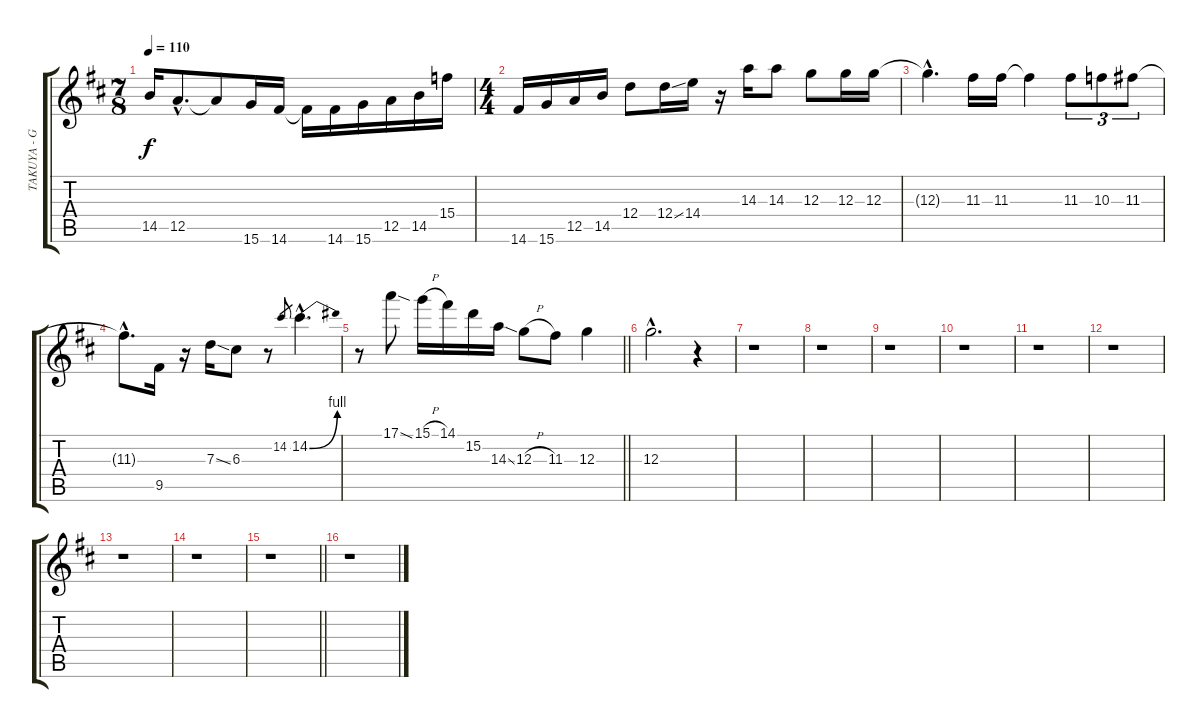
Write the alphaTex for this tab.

\track ("TAKUYA - Guitar 1" "TAKUYA - G") {instrument distortionguitar}
\staff {score tabs}
\tuning (E4 B3 G3 D3 A2 E2) {hide}
\ts (7 8)
\tempo 110
\clef g2
\ks d
14.5{t}.16{dy f} 12.5{hac}.8{d} 12.5{t}.8 15.6.16 14.6.16 14.6{t}.16 14.6.16 15.6.16 12.5.16 14.5.16 15.4.16 |
\ts (4 4)
14.6.16 15.6.16 12.5.16 14.5.16 12.4.8 12.4{ss}.16 14.4.16 r.16 14.3.16 14.3.8 12.3.8 12.3.16 12.3.16 |
12.3{hac t}.4{d} 11.3.16 11.3.16 11.3{t}.4 11.3.8{tu (3 2)} 10.3.8{tu (3 2)} 11.3.8{tu (3 2)} |
11.3{hac t}.8{d} 9.5.16 r.16 7.3{ss}.16 6.3.8 r.8 14.2.8{gr} 14.2{be (bend 0 0 60 4) hac}.4{d} |
\barLineRight lightlight
r.8 17.1{sod}.8 15.1{h}.16 14.1.16 15.2.16 14.3{ss}.16 12.3{h}.8 11.3.8 12.3.4 |
12.3{hac}.2{d} r.4 |
r.1 |
r.1 |
r.1 |
r.1 |
r.1 |
r.1 |
r.1 |
r.1 |
\barLineRight lightlight
r.1 |
r.1
